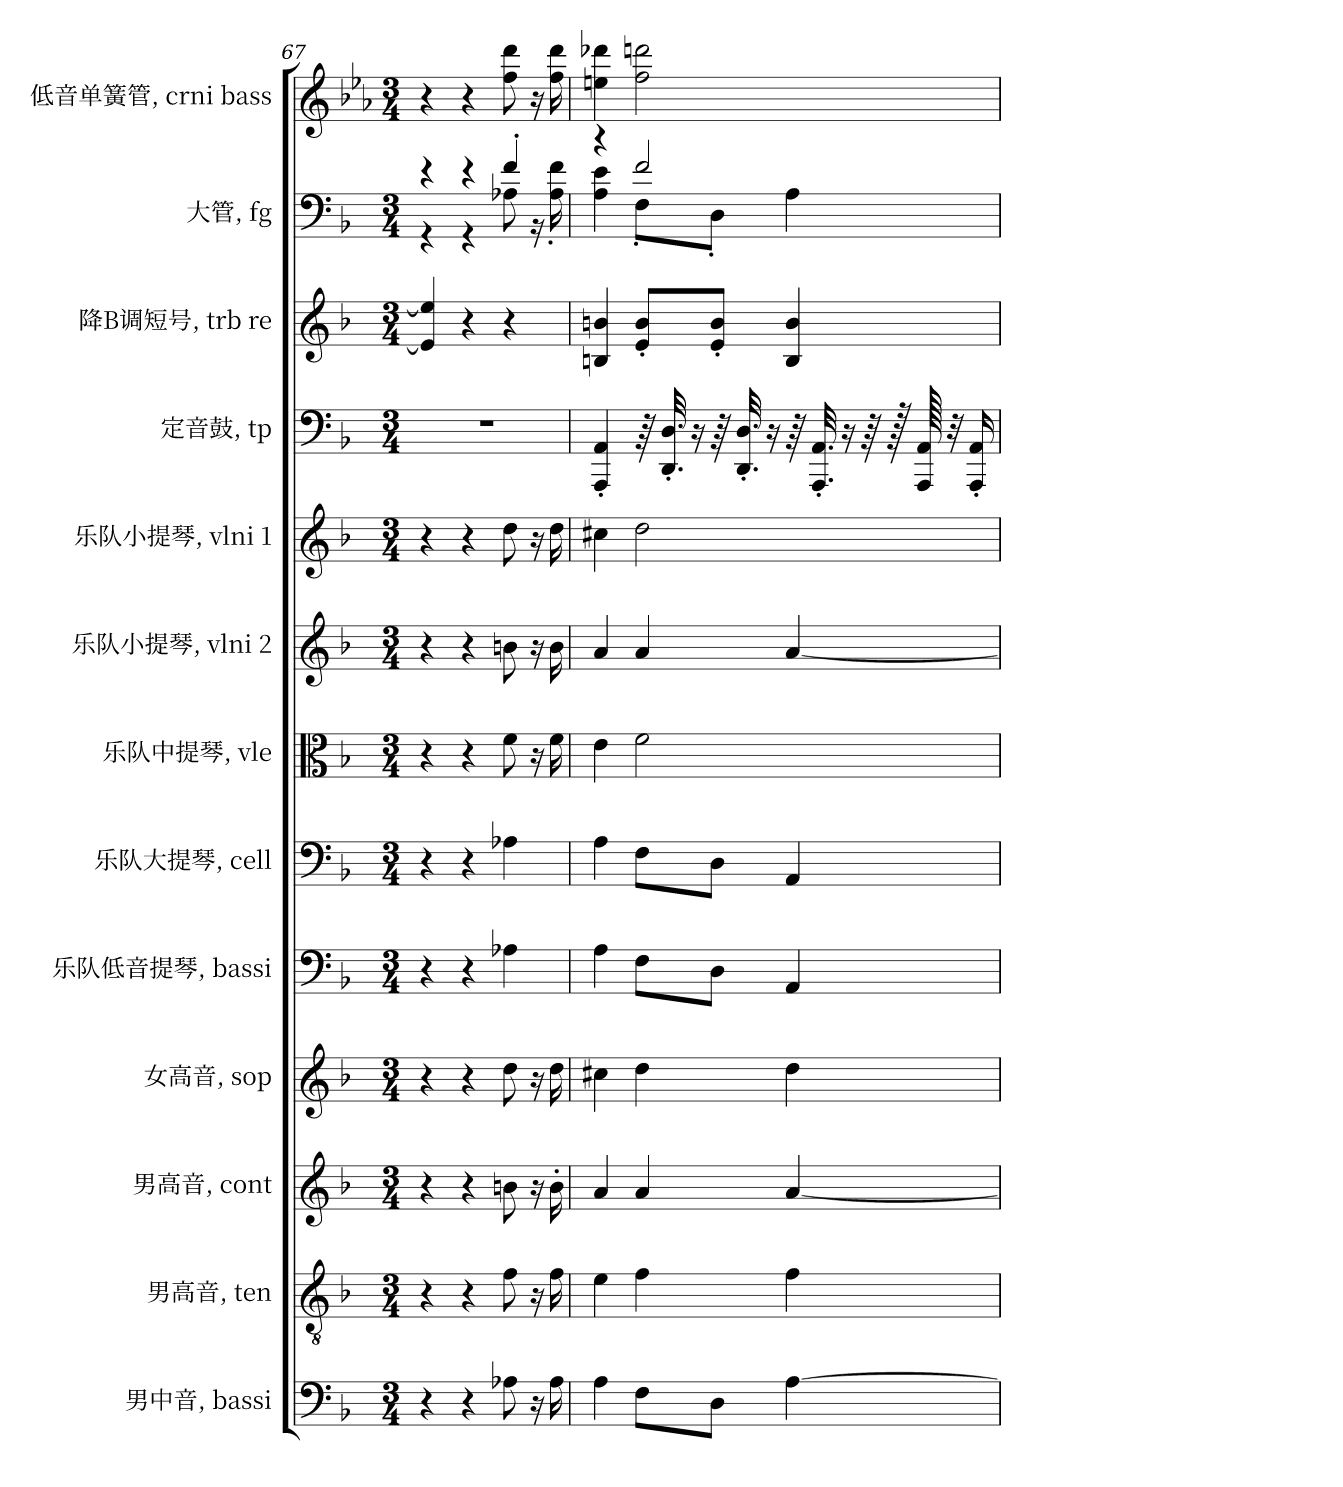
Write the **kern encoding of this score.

**kern	**kern	**kern	**kern	**kern	**kern	**kern	**kern	**kern	**kern	**kern	**kern	**kern
*part13	*part12	*part11	*part10	*part9	*part8	*part7	*part6	*part5	*part4	*part3	*part2	*part1
*staff13	*staff12	*staff11	*staff10	*staff9	*staff8	*staff7	*staff6	*staff5	*staff4	*staff3	*staff2	*staff1
*I"男中音, bassi	*I"男高音, ten	*I"男高音, cont	*I"女高音, sop	*I"乐队低音提琴, bassi	*I"乐队大提琴, cell	*I"乐队中提琴, vle	*I"乐队小提琴, vlni 2	*I"乐队小提琴, vlni 1	*I"定音鼓, tp	*I"降B调短号, trb re	*I"大管, fg	*I"低音单簧管, crni bass
*	*I'T.	*	*I'S.	*	*	*	*	*	*	*	*	*
!!LO:PB:g=z
*clefF4	*clefGv2	*clefG2	*clefG2	*clefF4	*clefF4	*clefC3	*clefG2	*clefG2	*clefF4	*clefG2	*clefF4	*clefG2
*	*	*	*	*ITrd7c12	*	*	*	*	*	*ITrd1c2	*	*ITrd8c14
*k[b-]	*k[b-]	*k[b-]	*k[b-]	*k[b-]	*k[b-]	*k[b-]	*k[b-]	*k[b-]	*k[b-]	*k[b-e-a-]	*k[b-]	*k[b-e-a-]
*M3/4	*M3/4	*M3/4	*M3/4	*M3/4	*M3/4	*M3/4	*M3/4	*M3/4	*M3/4	*M3/4	*M3/4	*M3/4
=67	=67	=67	=67	=67	=67	=67	=67	=67	=67	=67	=67	=67
*	*	*	*	*	*	*	*	*	*	*	*^	*
4r	4r	4r	4r	4r	4r	4r	4r	4r	2.r	4d/] 4dd/]	4r	4r	4r
4r	4r	4r	4r	4r	4r	4r	4r	4r	.	4r	4r	4r	4r
8A-X\	8f\	8bn\	8dd\	4AA-X\	4A-X\	8f\	8bn\	8dd\	.	4r	4f'/	8A-X\	8f\ 8dd\
16r	16r	16r	16r	.	.	16r	16r	16r	.	.	.	16r	16r
16A-\	16f\	16b'\	16dd\	.	.	16f\	16b\	16dd\	.	.	.	16A-\' 16f\'	16f\ 16dd\
=68	=68	=68	=68	=68	=68	=68	=68	=68	=68	=68	=68	=68	=68
4A\	4e\	4a/	4cc#X\	4AA\	4A\	4e\	4a/	4cc#X\	4AAA/' 4AA/'	4An/ 4an/	4r	4A\ 4e\	4en\ 4dd-X\
8F\L	4f\	4a/	4dd\	8FF\L	8F\L	2f\	4a/	2dd\	64r	8d/' 8a/'L	2f/	8F'\L	2f\ 2ddn\
.	.	.	.	.	.	.	.	.	32.DD/' 32.D/'	.	.	.	.
.	.	.	.	.	.	.	.	.	16r	.	.	.	.
8D\J	.	.	.	8DD\J	8D\J	.	.	.	64r	8d/' 8a/'J	.	8D'\J	.
.	.	.	.	.	.	.	.	.	32.DD/' 32.D/'	.	.	.	.
.	.	.	.	.	.	.	.	.	16r	.	.	.	.
[4A\	4f\	[4a/	4dd\	4AAA/	4AA/	.	[4a/	.	64r	4A/ 4a/	.	4A\	.
.	.	.	.	.	.	.	.	.	32.AAA/' 32.AA/'	.	.	.	.
.	.	.	.	.	.	.	.	.	16r	.	.	.	.
.	.	.	.	.	.	.	.	.	64r	.	.	.	.
.	.	.	.	.	.	.	.	.	128r	.	.	.	.
.	.	.	.	.	.	.	.	.	128AAA/ 128AA/	.	.	.	.
.	.	.	.	.	.	.	.	.	32r	.	.	.	.
.	.	.	.	.	.	.	.	.	16AAA/' 16AA/'	.	.	.	.
*	*	*	*	*	*	*	*	*	*	*	*v	*v	*
=	=	=	=	=	=	=	=	=	=	=	=	=
*-	*-	*-	*-	*-	*-	*-	*-	*-	*-	*-	*-	*-
